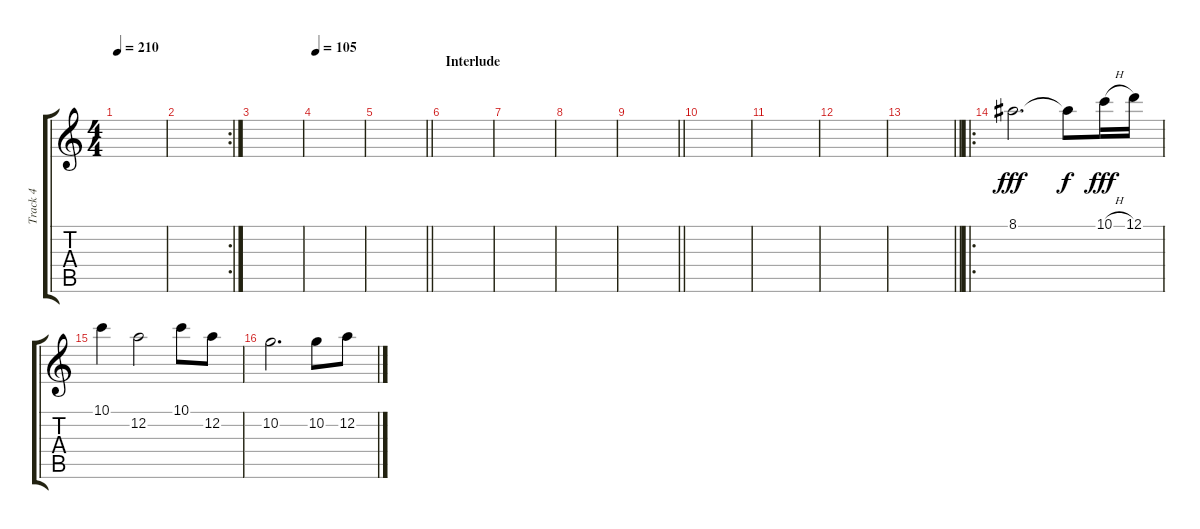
\track ("Track 4" "Track 4") {instrument acousticguitarsteel}
\staff {score tabs}
\tuning (D4 A3 F3 C3 G2 D2) {hide}
\ts (4 4)
\tempo 210
\clef g2
\ks c
|
\rc 2
|
|
\tempo 105
|
\barLineRight lightlight
|
\section ("" "Interlude")
|
|
|
\barLineRight lightlight
|
|
|
|
\barLineRight lightlight
|
\ro
8.1.2{d dy fff volume 7 instrument distortionguitar} 8.1{t}.8{dy f} 10.1{h}.16{dy fff} 12.1.16 |
10.1.4 12.2.2 10.1.8 12.2.8 |
10.2.2{d} 10.2.8 12.2.8
